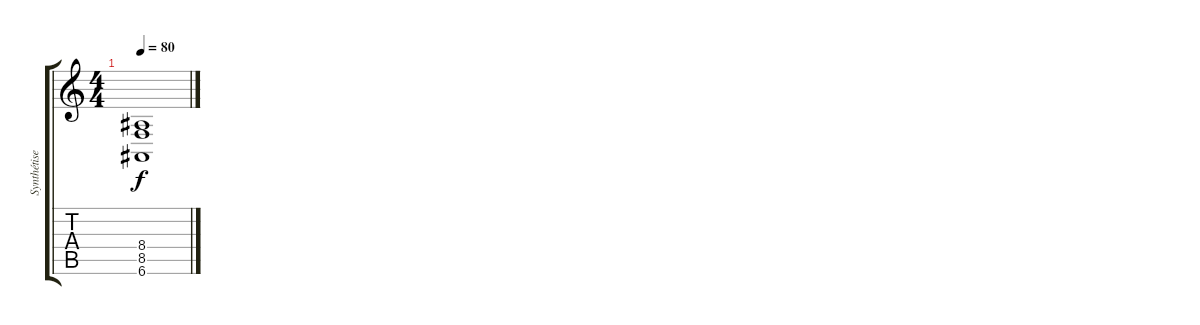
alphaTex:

\track ("Synthétiseur" "Synthétise") {instrument drawbarorgan}
\staff {score tabs}
\tuning (E4 B3 G3 D3 A2 E2) {hide}
\ts (4 4)
\tempo 80
\clef g2
\ks c
(8.4 8.5 6.6).1{dy f}
